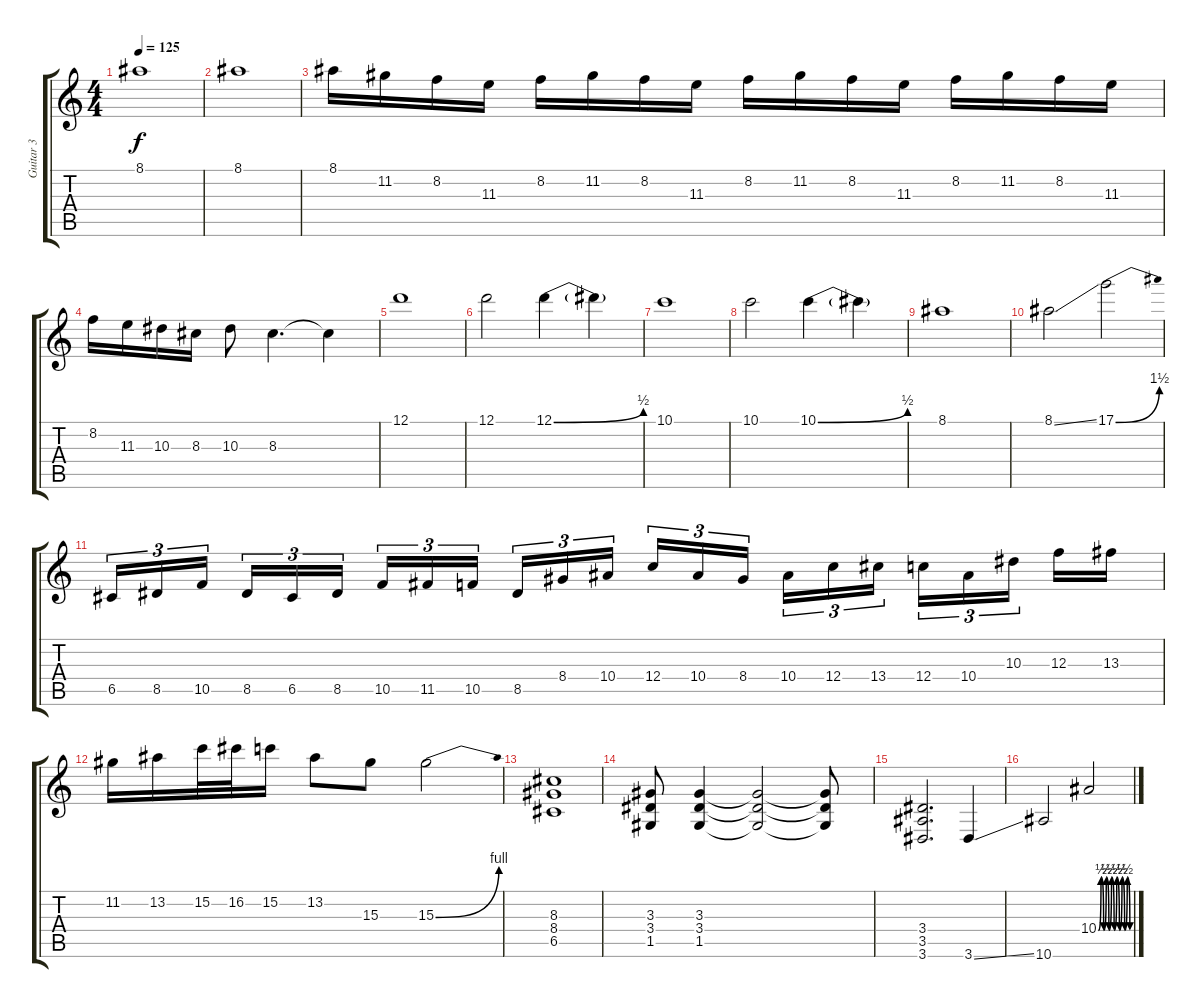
\track ("Guitar 3" "Guitar 3") {instrument distortionguitar}
\staff {score tabs}
\tuning (D4 A3 F3 C3 G2 C2) {hide}
\ts (4 4)
\tempo 125
\clef g2
\ks c
8.1.1{dy f} |
8.1.1 |
8.1.16 11.2.16 8.2.16 11.3.16 8.2.16 11.2.16 8.2.16 11.3.16 8.2.16 11.2.16 8.2.16 11.3.16 8.2.16 11.2.16 8.2.16 11.3.16 |
8.2.16 11.3.16 10.3.16 8.3.16 10.3.8 8.3.4{d} 8.3{t}.4 |
12.1.1 |
12.1.2 12.1{be (bend 0 0 60 2)}.4 12.1{t}.4 |
10.1.1 |
10.1.2 10.1{be (bend 0 0 60 2)}.4 10.1{t}.4 |
8.1.1 |
8.1{ss}.2 17.1{be (bend 0 0 60 6)}.2 |
6.5.16{tu (3 2)} 8.5.16{tu (3 2)} 10.5.16{tu (3 2)} 8.5.16{tu (3 2)} 6.5.16{tu (3 2)} 8.5.16{tu (3 2)} 10.5.16{tu (3 2)} 11.5.16{tu (3 2)} 10.5.16{tu (3 2)} 8.5.16{tu (3 2)} 8.4.16{tu (3 2)} 10.4.16{tu (3 2)} 12.4.16{tu (3 2)} 10.4.16{tu (3 2)} 8.4.16{tu (3 2)} 10.4.16{tu (3 2)} 12.4.16{tu (3 2)} 13.4.16{tu (3 2)} 12.4.16{tu (3 2)} 10.4.16{tu (3 2)} 10.3.16{tu (3 2)} 12.3.16 13.3.16 |
11.2.16 13.2.16 15.2.32 16.2.32 15.2.16 13.2.8 15.3.8 15.3{be (bend 0 0 60 4)}.2 |
(8.3 8.4 6.5).1 |
(3.3 3.4 1.5).8 (3.3 3.4 1.5).4 (3.3{t} 3.4{t} 1.5{t}).2 (3.3{t} 3.4{t} 1.5{t}).8 |
(3.4 3.5 3.6).2{d} 3.6{ss}.4 |
10.6.2 10.4{be (custom 0 0 5 2 10 0 15 2 20 0 25 2 30 0 35 2 40 0 45 2 50 0 55 2 60 0)}.2
